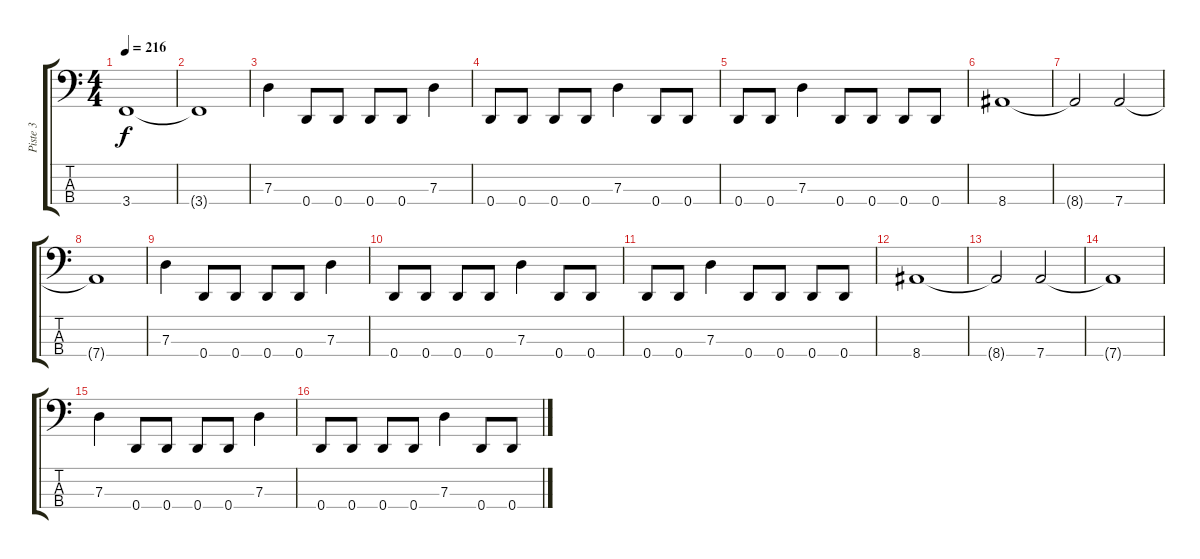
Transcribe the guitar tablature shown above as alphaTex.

\track ("Piste 3" "Piste 3") {instrument electricbassfinger}
\staff {score tabs}
\tuning (F2 C2 G1 D1) {hide}
\ts (4 4)
\tempo 216
\clef f4
\ks c
3.4.1{dy f} |
3.4{t}.1 |
7.3.4 0.4.8 0.4.8 0.4.8 0.4.8 7.3.4 |
0.4.8 0.4.8 0.4.8 0.4.8 7.3.4 0.4.8 0.4.8 |
0.4.8 0.4.8 7.3.4 0.4.8 0.4.8 0.4.8 0.4.8 |
8.4.1 |
8.4{t}.2 7.4.2 |
7.4{t}.1 |
7.3.4 0.4.8 0.4.8 0.4.8 0.4.8 7.3.4 |
0.4.8 0.4.8 0.4.8 0.4.8 7.3.4 0.4.8 0.4.8 |
0.4.8 0.4.8 7.3.4 0.4.8 0.4.8 0.4.8 0.4.8 |
8.4.1 |
8.4{t}.2 7.4.2 |
7.4{t}.1 |
7.3.4 0.4.8 0.4.8 0.4.8 0.4.8 7.3.4 |
0.4.8 0.4.8 0.4.8 0.4.8 7.3.4 0.4.8 0.4.8
